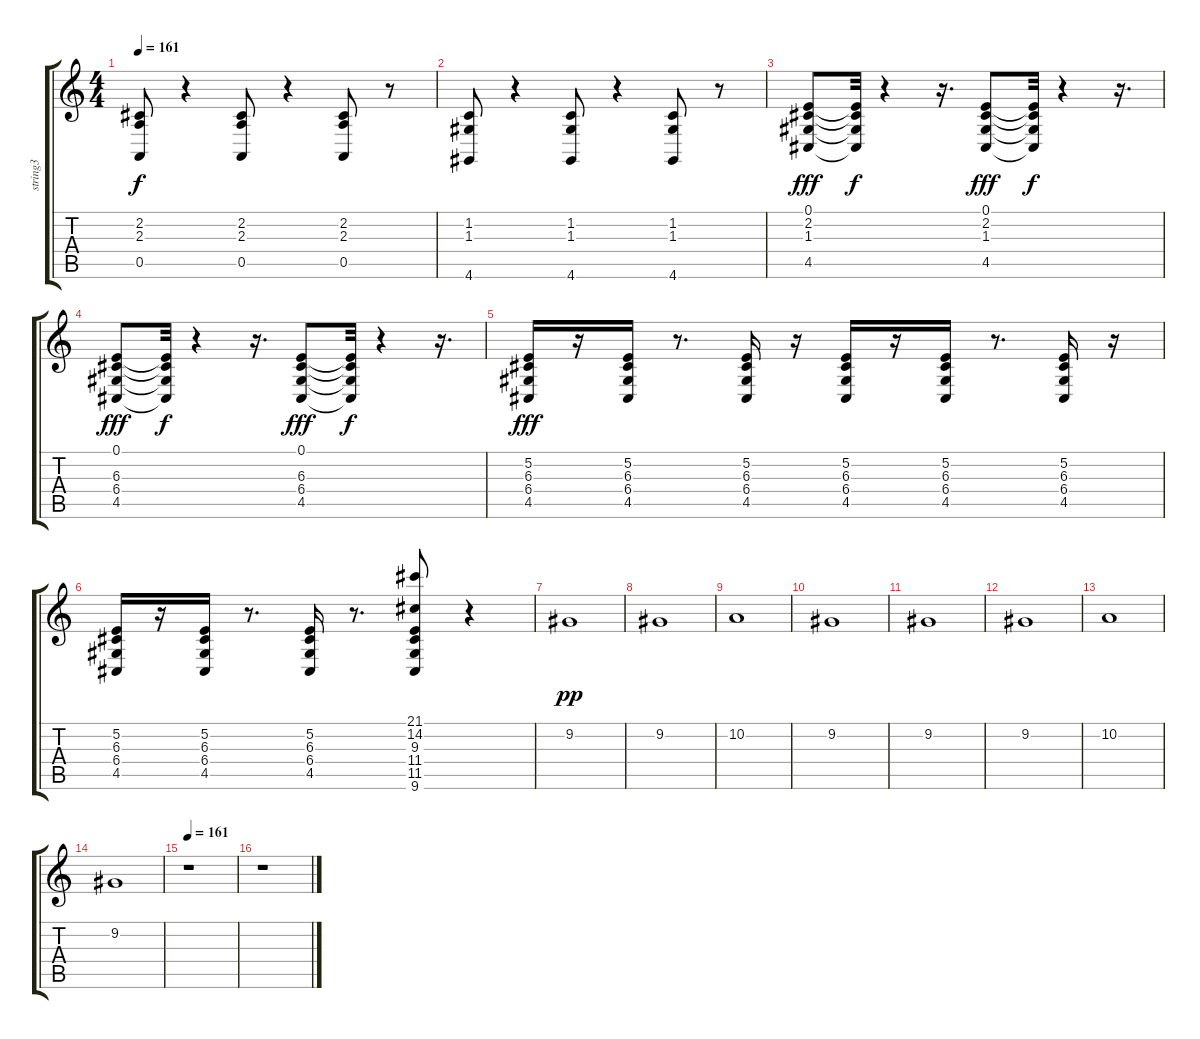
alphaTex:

\track ("string3" "string3") {instrument stringensemble1}
\staff {score tabs}
\tuning (E4 B3 G3 D3 A2 E2) {hide}
\ts (4 4)
\tempo 161
\clef g2
\ks c
(2.2 2.3 0.5).8{dy f} r.4 (2.2 2.3 0.5).8 r.4 (2.2 2.3 0.5).8 r.8 |
(1.2 1.3 4.6).8 r.4 (1.2 1.3 4.6).8 r.4 (1.2 1.3 4.6).8 r.8 |
(0.1 2.2 1.3 4.5).8{dy fff} (0.1{t} 2.2{t} 1.3{t} 4.5{t}).32{dy f} r.4 r.16{d} (0.1 2.2 1.3 4.5).8{dy fff} (0.1{t} 2.2{t} 1.3{t} 4.5{t}).32{dy f} r.4 r.16{d} |
(0.1 6.3 6.4 4.5).8{dy fff} (0.1{t} 6.3{t} 6.4{t} 4.5{t}).32{dy f} r.4 r.16{d} (0.1 6.3 6.4 4.5).8{dy fff} (0.1{t} 6.3{t} 6.4{t} 4.5{t}).32{dy f} r.4 r.16{d} |
(5.2 6.3 6.4 4.5).16{dy fff} r.16 (5.2 6.3 6.4 4.5).16 r.8{d} (5.2 6.3 6.4 4.5).16 r.16 (5.2 6.3 6.4 4.5).16 r.16 (5.2 6.3 6.4 4.5).16 r.8{d} (5.2 6.3 6.4 4.5).16 r.16 |
(5.2 6.3 6.4 4.5).16 r.16 (5.2 6.3 6.4 4.5).16 r.8{d} (5.2 6.3 6.4 4.5).16 r.8{d} (21.1 14.2 9.3 11.4 11.5 9.6).8 r.4 |
9.2.1{dy pp instrument stringensemble2} |
9.2.1 |
10.2.1 |
9.2.1 |
9.2.1 |
9.2.1 |
10.2.1 |
9.2.1 |
\tempo 161
r.1 |
r.1
